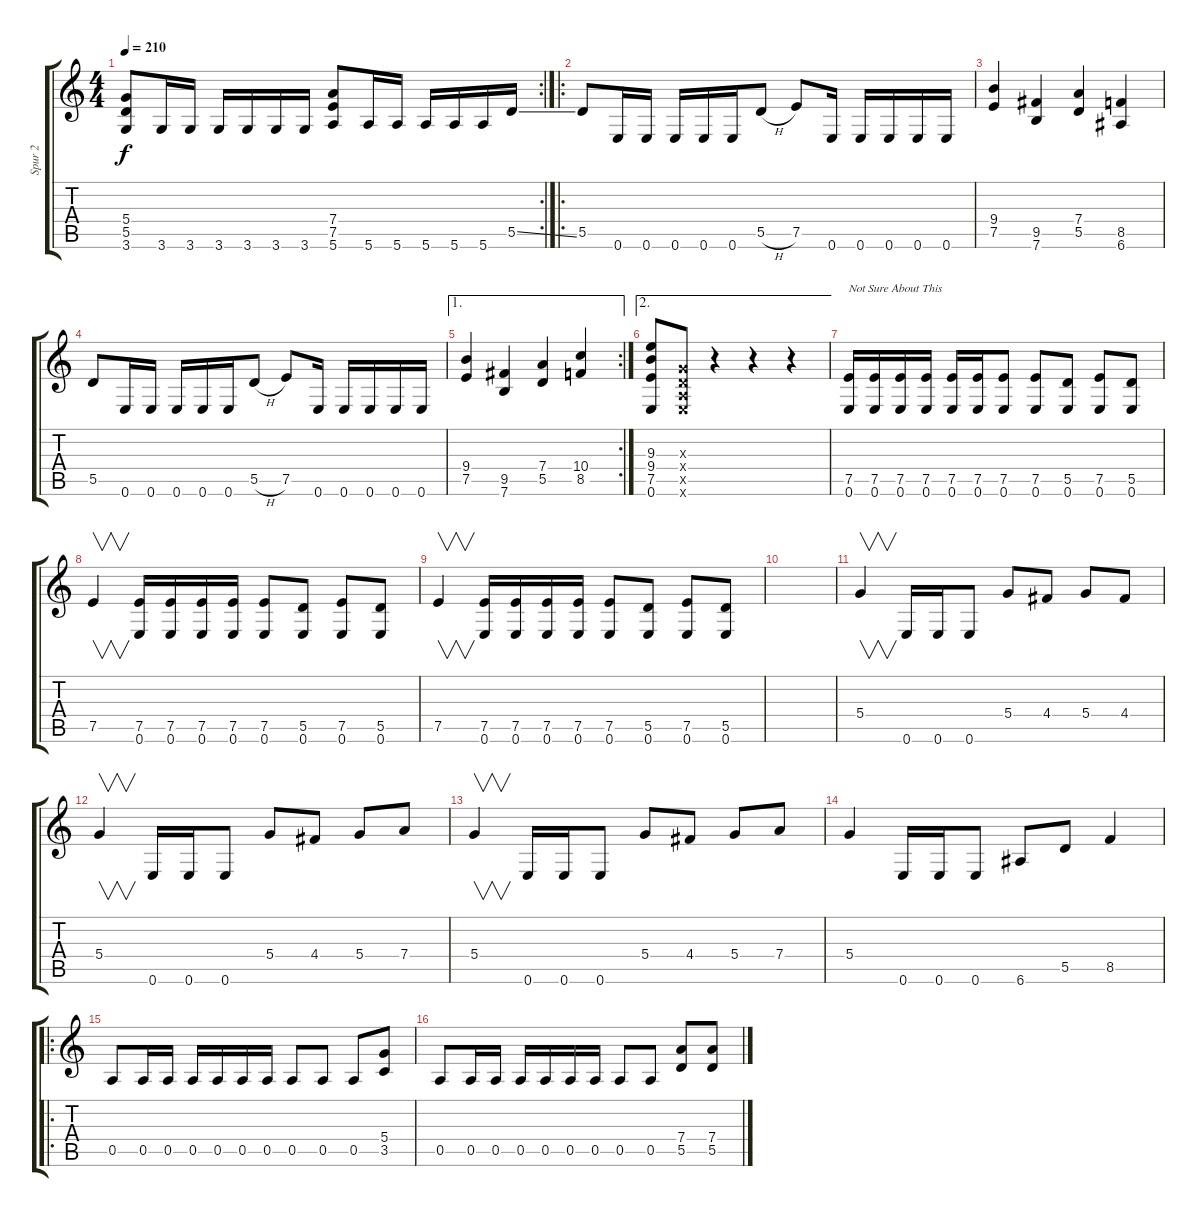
\track ("Spur 2" "Spur 2") {instrument distortionguitar}
\staff {score tabs}
\tuning (E4 B3 G3 D3 A2 E2) {hide}
\rc 2
\ts (4 4)
\tempo 210
\clef g2
\ks c
(5.4 5.5 3.6).8{dy f} 3.6.16 3.6.16 3.6.16 3.6.16 3.6.16 3.6.16 (7.4 7.5 5.6).8 5.6.16 5.6.16 5.6.16 5.6.16 5.6.16 5.5{ss}.16 |
\ro
5.5.8 0.6.16 0.6.16 0.6.16 0.6.16 0.6.16 5.5{h}.8 7.5.8 0.6.16 0.6.16 0.6.16 0.6.16 0.6.16 |
(9.4 7.5).4 (9.5 7.6).4 (7.4 5.5).4 (8.5 6.6).4 |
5.5.8 0.6.16 0.6.16 0.6.16 0.6.16 0.6.16 5.5{h}.8 7.5.8 0.6.16 0.6.16 0.6.16 0.6.16 0.6.16 |
\ae 1
\rc 2
(9.4 7.5).4 (9.5 7.6).4 (7.4 5.5).4 (10.4 8.5).4 |
\ae 2
(9.3 9.4 7.5 0.6).8 (0.3{x} 0.4{x} 0.5{x} 0.6{x}).8 r.4 r.4 r.4 |
(7.5 0.6).16{txt "Not Sure About This"} (7.5 0.6).16 (7.5 0.6).16 (7.5 0.6).16 (7.5 0.6).16 (7.5 0.6).16 (7.5 0.6).8 (7.5 0.6).8 (5.5 0.6).8 (7.5 0.6).8 (5.5 0.6).8 |
7.5.4{v} (7.5 0.6).16 (7.5 0.6).16 (7.5 0.6).16 (7.5 0.6).16 (7.5 0.6).8 (5.5 0.6).8 (7.5 0.6).8 (5.5 0.6).8 |
7.5.4{v} (7.5 0.6).16 (7.5 0.6).16 (7.5 0.6).16 (7.5 0.6).16 (7.5 0.6).8 (5.5 0.6).8 (7.5 0.6).8 (5.5 0.6).8 |
|
5.4.4{v} 0.6.16 0.6.16 0.6.8 5.4.8 4.4.8 5.4.8 4.4.8 |
5.4.4{v} 0.6.16 0.6.16 0.6.8 5.4.8 4.4.8 5.4.8 7.4.8 |
5.4.4{v} 0.6.16 0.6.16 0.6.8 5.4.8 4.4.8 5.4.8 7.4.8 |
5.4.4 0.6.16 0.6.16 0.6.8 6.6.8 5.5.8 8.5.4 |
\ro
0.5.8 0.5.16 0.5.16 0.5.16 0.5.16 0.5.16 0.5.16 0.5.8 0.5.8 0.5.8 (5.4 3.5).8 |
0.5.8 0.5.16 0.5.16 0.5.16 0.5.16 0.5.16 0.5.16 0.5.8 0.5.8 (7.4 5.5).8 (7.4 5.5).8
